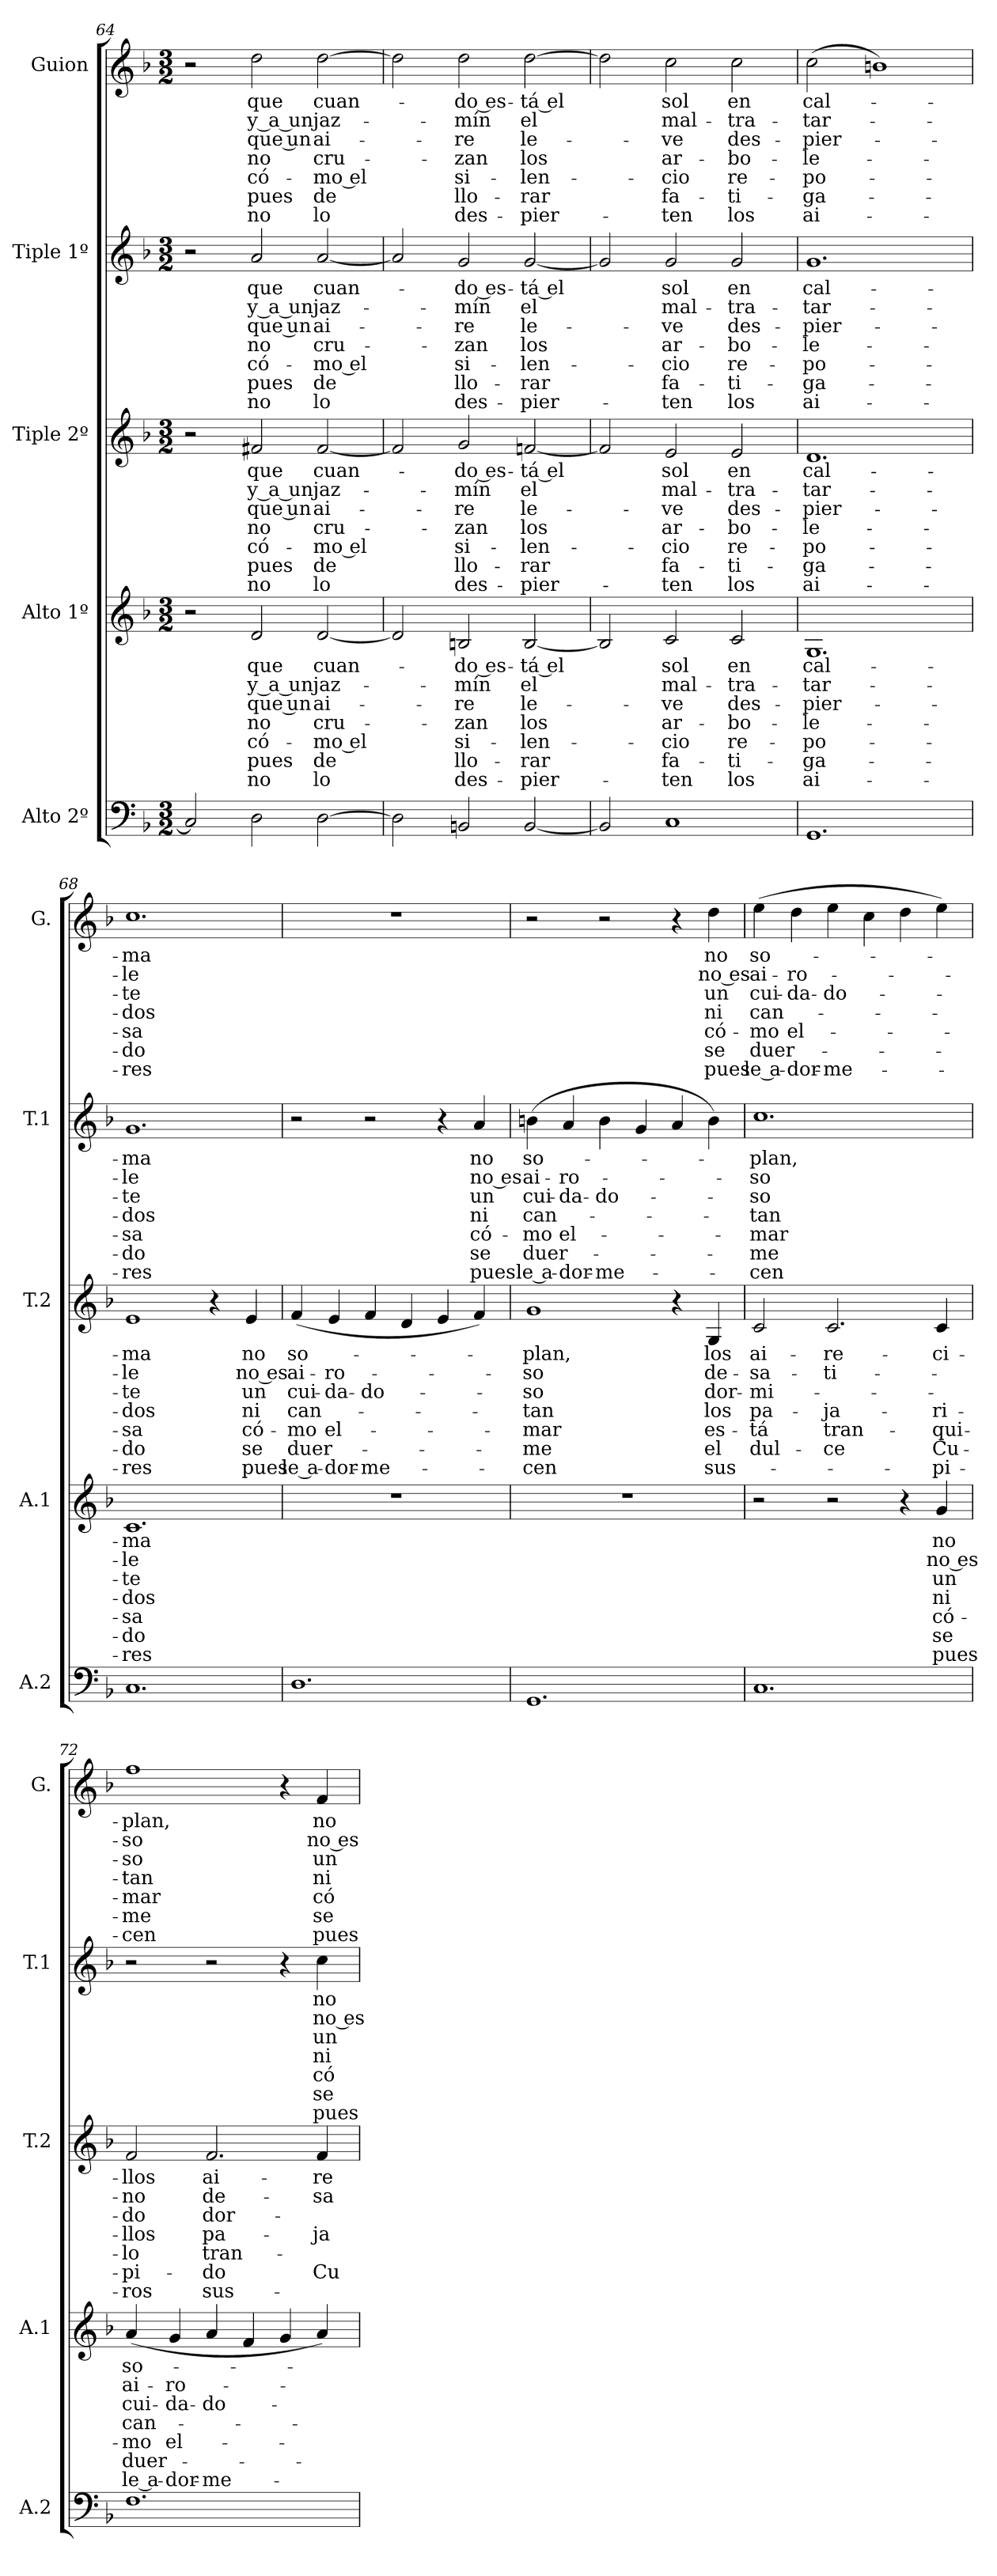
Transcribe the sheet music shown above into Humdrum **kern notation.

**kern	**kern	**text	**text	**text	**text	**text	**text	**text	**kern	**text	**text	**text	**text	**text	**text	**text	**kern	**text	**text	**text	**text	**text	**text	**text	**kern	**text	**text	**text	**text	**text	**text	**text
*part5	*part4	*part4	*part4	*part4	*part4	*part4	*part4	*part4	*part3	*part3	*part3	*part3	*part3	*part3	*part3	*part3	*part2	*part2	*part2	*part2	*part2	*part2	*part2	*part2	*part1	*part1	*part1	*part1	*part1	*part1	*part1	*part1
*staff5	*staff4	*staff4	*staff4	*staff4	*staff4	*staff4	*staff4	*staff4	*staff3	*staff3	*staff3	*staff3	*staff3	*staff3	*staff3	*staff3	*staff2	*staff2	*staff2	*staff2	*staff2	*staff2	*staff2	*staff2	*staff1	*staff1	*staff1	*staff1	*staff1	*staff1	*staff1	*staff1
*I"Alto 2º	*I"Alto 1º	*	*	*	*	*	*	*	*I"Tiple 2º	*	*	*	*	*	*	*	*I"Tiple 1º	*	*	*	*	*	*	*	*I"Guion	*	*	*	*	*	*	*
*I'A.2	*I'A.1	*	*	*	*	*	*	*	*I'T.2	*	*	*	*	*	*	*	*I'T.1	*	*	*	*	*	*	*	*I'G.	*	*	*	*	*	*	*
*clefF4	*clefG2	*	*	*	*	*	*	*	*clefG2	*	*	*	*	*	*	*	*clefG2	*	*	*	*	*	*	*	*clefG2	*	*	*	*	*	*	*
*k[b-]	*k[b-]	*	*	*	*	*	*	*	*k[b-]	*	*	*	*	*	*	*	*k[b-]	*	*	*	*	*	*	*	*k[b-]	*	*	*	*	*	*	*
*M3/2	*M3/2	*	*	*	*	*	*	*	*M3/2	*	*	*	*	*	*	*	*M3/2	*	*	*	*	*	*	*	*M3/2	*	*	*	*	*	*	*
=64	=64	=64	=64	=64	=64	=64	=64	=64	=64	=64	=64	=64	=64	=64	=64	=64	=64	=64	=64	=64	=64	=64	=64	=64	=64	=64	=64	=64	=64	=64	=64	=64
2C]	2r	.	.	.	.	.	.	.	2r	.	.	.	.	.	.	.	2r	.	.	.	.	.	.	.	2r	.	.	.	.	.	.	.
2D	2d	que	y a un	que un	no	có-	pues	no	2f#X	que	y a un	que un	no	có-	pues	no	2a	que	y a un	que un	no	có-	pues	no	2dd	que	y a un	que un	no	có-	pues	no
[2D	[2d	cuan-	jaz-	ai-	cru-	-mo el	de	lo	[2f#	cuan-	jaz-	ai-	cru-	-mo el	de	lo	[2a	cuan-	jaz-	ai-	cru-	-mo el	de	lo	[2dd	cuan-	jaz-	ai-	cru-	-mo el	de	lo
=65	=65	=65	=65	=65	=65	=65	=65	=65	=65	=65	=65	=65	=65	=65	=65	=65	=65	=65	=65	=65	=65	=65	=65	=65	=65	=65	=65	=65	=65	=65	=65	=65
2D]	2d]	.	.	.	.	.	.	.	2f#]	.	.	.	.	.	.	.	2a]	.	.	.	.	.	.	.	2dd]	.	.	.	.	.	.	.
2BBn	2Bn	-do es-	-mín	-re	-zan	si-	llo-	des-	2g	-do es-	-mín	-re	-zan	si-	llo-	des-	2g	-do es-	-mín	-re	-zan	si-	llo-	des-	2dd	-do es-	-mín	-re	-zan	si-	llo-	des-
[2BB	[2B	-tá el	el	le-	los	-len-	-rar	-pier-	[2fn	-tá el	el	le-	los	-len-	-rar	-pier-	[2g	-tá el	el	le-	los	-len-	-rar	-pier-	[2dd	-tá el	el	le-	los	-len-	-rar	-pier-
=66	=66	=66	=66	=66	=66	=66	=66	=66	=66	=66	=66	=66	=66	=66	=66	=66	=66	=66	=66	=66	=66	=66	=66	=66	=66	=66	=66	=66	=66	=66	=66	=66
2BB]	2B]	.	.	.	.	.	.	.	2f]	.	.	.	.	.	.	.	2g]	.	.	.	.	.	.	.	2dd]	.	.	.	.	.	.	.
1C	2c	sol	mal-	-ve	ar-	-cio	fa-	-ten	2e	sol	mal-	-ve	ar-	-cio	fa-	-ten	2g	sol	mal-	-ve	ar-	-cio	fa-	-ten	2cc	sol	mal-	-ve	ar-	-cio	fa-	-ten
.	2c	en	-tra-	des-	-bo-	re-	-ti-	los	2e	en	-tra-	des-	-bo-	re-	-ti-	los	2g	en	-tra-	des-	-bo-	re-	-ti-	los	2cc	en	-tra-	des-	-bo-	re-	-ti-	los
=67	=67	=67	=67	=67	=67	=67	=67	=67	=67	=67	=67	=67	=67	=67	=67	=67	=67	=67	=67	=67	=67	=67	=67	=67	=67	=67	=67	=67	=67	=67	=67	=67
1.GG	1.G	cal-	-tar-	-pier-	-le-	-po-	-ga-	ai-	1.d	cal-	-tar-	-pier-	-le-	-po-	-ga-	ai-	1.g	cal-	-tar-	-pier-	-le-	-po-	-ga-	ai-	(2cc	cal-	-tar-	-pier-	-le-	-po-	-ga-	ai-
.	.	.	.	.	.	.	.	.	.	.	.	.	.	.	.	.	.	.	.	.	.	.	.	.	1bn)	.	.	.	.	.	.	.
=68	=68	=68	=68	=68	=68	=68	=68	=68	=68	=68	=68	=68	=68	=68	=68	=68	=68	=68	=68	=68	=68	=68	=68	=68	=68	=68	=68	=68	=68	=68	=68	=68
1.C	1.c	-ma	-le	-te	-dos	-sa	-do	-res	1e	-ma	-le	-te	-dos	-sa	-do	-res	1.g	-ma	-le	-te	-dos	-sa	-do	-res	1.cc	-ma	-le	-te	-dos	-sa	-do	-res
.	.	.	.	.	.	.	.	.	4r	.	.	.	.	.	.	.	.	.	.	.	.	.	.	.	.	.	.	.	.	.	.	.
.	.	.	.	.	.	.	.	.	4e	no	no es	un	ni	có-	se	pues	.	.	.	.	.	.	.	.	.	.	.	.	.	.	.	.
=69	=69	=69	=69	=69	=69	=69	=69	=69	=69	=69	=69	=69	=69	=69	=69	=69	=69	=69	=69	=69	=69	=69	=69	=69	=69	=69	=69	=69	=69	=69	=69	=69
1.D	1.r	.	.	.	.	.	.	.	(4f	so-	ai-	cui-	can-	-mo	duer-	le a-	2r	.	.	.	.	.	.	.	1.r	.	.	.	.	.	.	.
.	.	.	.	.	.	.	.	.	4e	.	-ro-	-da-	.	el-	.	-dor-	.	.	.	.	.	.	.	.	.	.	.	.	.	.	.	.
.	.	.	.	.	.	.	.	.	4f	.	.	-do-	.	.	.	-me-	2r	.	.	.	.	.	.	.	.	.	.	.	.	.	.	.
.	.	.	.	.	.	.	.	.	4d	.	.	.	.	.	.	.	.	.	.	.	.	.	.	.	.	.	.	.	.	.	.	.
.	.	.	.	.	.	.	.	.	4e	.	.	.	.	.	.	.	4r	.	.	.	.	.	.	.	.	.	.	.	.	.	.	.
.	.	.	.	.	.	.	.	.	4f)	.	.	.	.	.	.	.	4a	no	no es	un	ni	có-	se	pues	.	.	.	.	.	.	.	.
=70	=70	=70	=70	=70	=70	=70	=70	=70	=70	=70	=70	=70	=70	=70	=70	=70	=70	=70	=70	=70	=70	=70	=70	=70	=70	=70	=70	=70	=70	=70	=70	=70
1.GG	1.r	.	.	.	.	.	.	.	1g	-plan,	-so	-so	-tan	-mar	-me	-cen	(4bn	so-	ai-	cui-	can-	-mo	duer-	le a-	2r	.	.	.	.	.	.	.
.	.	.	.	.	.	.	.	.	.	.	.	.	.	.	.	.	4a	.	-ro-	-da-	.	el-	.	-dor-	.	.	.	.	.	.	.	.
.	.	.	.	.	.	.	.	.	.	.	.	.	.	.	.	.	4b	.	.	-do-	.	.	.	-me-	2r	.	.	.	.	.	.	.
.	.	.	.	.	.	.	.	.	.	.	.	.	.	.	.	.	4g	.	.	.	.	.	.	.	.	.	.	.	.	.	.	.
.	.	.	.	.	.	.	.	.	4r	.	.	.	.	.	.	.	4a	.	.	.	.	.	.	.	4r	.	.	.	.	.	.	.
.	.	.	.	.	.	.	.	.	4G	los	de-	dor-	los	es-	el	sus-	4b)	.	.	.	.	.	.	.	4dd	no	no es	un	ni	có-	se	pues
=71	=71	=71	=71	=71	=71	=71	=71	=71	=71	=71	=71	=71	=71	=71	=71	=71	=71	=71	=71	=71	=71	=71	=71	=71	=71	=71	=71	=71	=71	=71	=71	=71
1.C	2r	.	.	.	.	.	.	.	2c	ai-	-sa-	-mi-	pa-	-tá	dul-	.	1.cc	-plan,	-so	-so	-tan	-mar	-me	-cen	(4ee	so-	ai-	cui-	can-	-mo	duer-	le a-
.	.	.	.	.	.	.	.	.	.	.	.	.	.	.	.	.	.	.	.	.	.	.	.	.	4dd	.	-ro-	-da-	.	el-	.	-dor-
.	2r	.	.	.	.	.	.	.	2.c	-re-	-ti-	.	-ja-	tran-	-ce	.	.	.	.	.	.	.	.	.	4ee	.	.	-do-	.	.	.	-me-
.	.	.	.	.	.	.	.	.	.	.	.	.	.	.	.	.	.	.	.	.	.	.	.	.	4cc	.	.	.	.	.	.	.
.	4r	.	.	.	.	.	.	.	.	.	.	.	.	.	.	.	.	.	.	.	.	.	.	.	4dd	.	.	.	.	.	.	.
.	4g	no	no es	un	ni	có-	se	pues	4c	-ci-	.	.	-ri-	-qui-	Cu-	-pi-	.	.	.	.	.	.	.	.	4ee)	.	.	.	.	.	.	.
=72	=72	=72	=72	=72	=72	=72	=72	=72	=72	=72	=72	=72	=72	=72	=72	=72	=72	=72	=72	=72	=72	=72	=72	=72	=72	=72	=72	=72	=72	=72	=72	=72
1.F	(4a	so-	ai-	cui-	can-	-mo	duer-	le a-	2f	-llos	-no	-do	-llos	-lo	-pi-	-ros	2r	.	.	.	.	.	.	.	1ff	-plan,	-so	-so	-tan	-mar	-me	-cen
.	4g	.	-ro-	-da-	.	el-	.	-dor-	.	.	.	.	.	.	.	.	.	.	.	.	.	.	.	.	.	.	.	.	.	.	.	.
.	4a	.	.	-do-	.	.	.	-me-	2.f	ai-	de-	dor-	pa-	tran-	-do	sus-	2r	.	.	.	.	.	.	.	.	.	.	.	.	.	.	.
.	4f	.	.	.	.	.	.	.	.	.	.	.	.	.	.	.	.	.	.	.	.	.	.	.	.	.	.	.	.	.	.	.
.	4g	.	.	.	.	.	.	.	.	.	.	.	.	.	.	.	4r	.	.	.	.	.	.	.	4r	.	.	.	.	.	.	.
.	4a)	.	.	.	.	.	.	.	4f	-re-	-sa-	.	-ja-	.	Cu-	.	4cc	no	no es	un	ni	có-	se	pues	4f	no	no es	un	ni	có-	se	pues
=	=	=	=	=	=	=	=	=	=	=	=	=	=	=	=	=	=	=	=	=	=	=	=	=	=	=	=	=	=	=	=	=
*-	*-	*-	*-	*-	*-	*-	*-	*-	*-	*-	*-	*-	*-	*-	*-	*-	*-	*-	*-	*-	*-	*-	*-	*-	*-	*-	*-	*-	*-	*-	*-	*-
